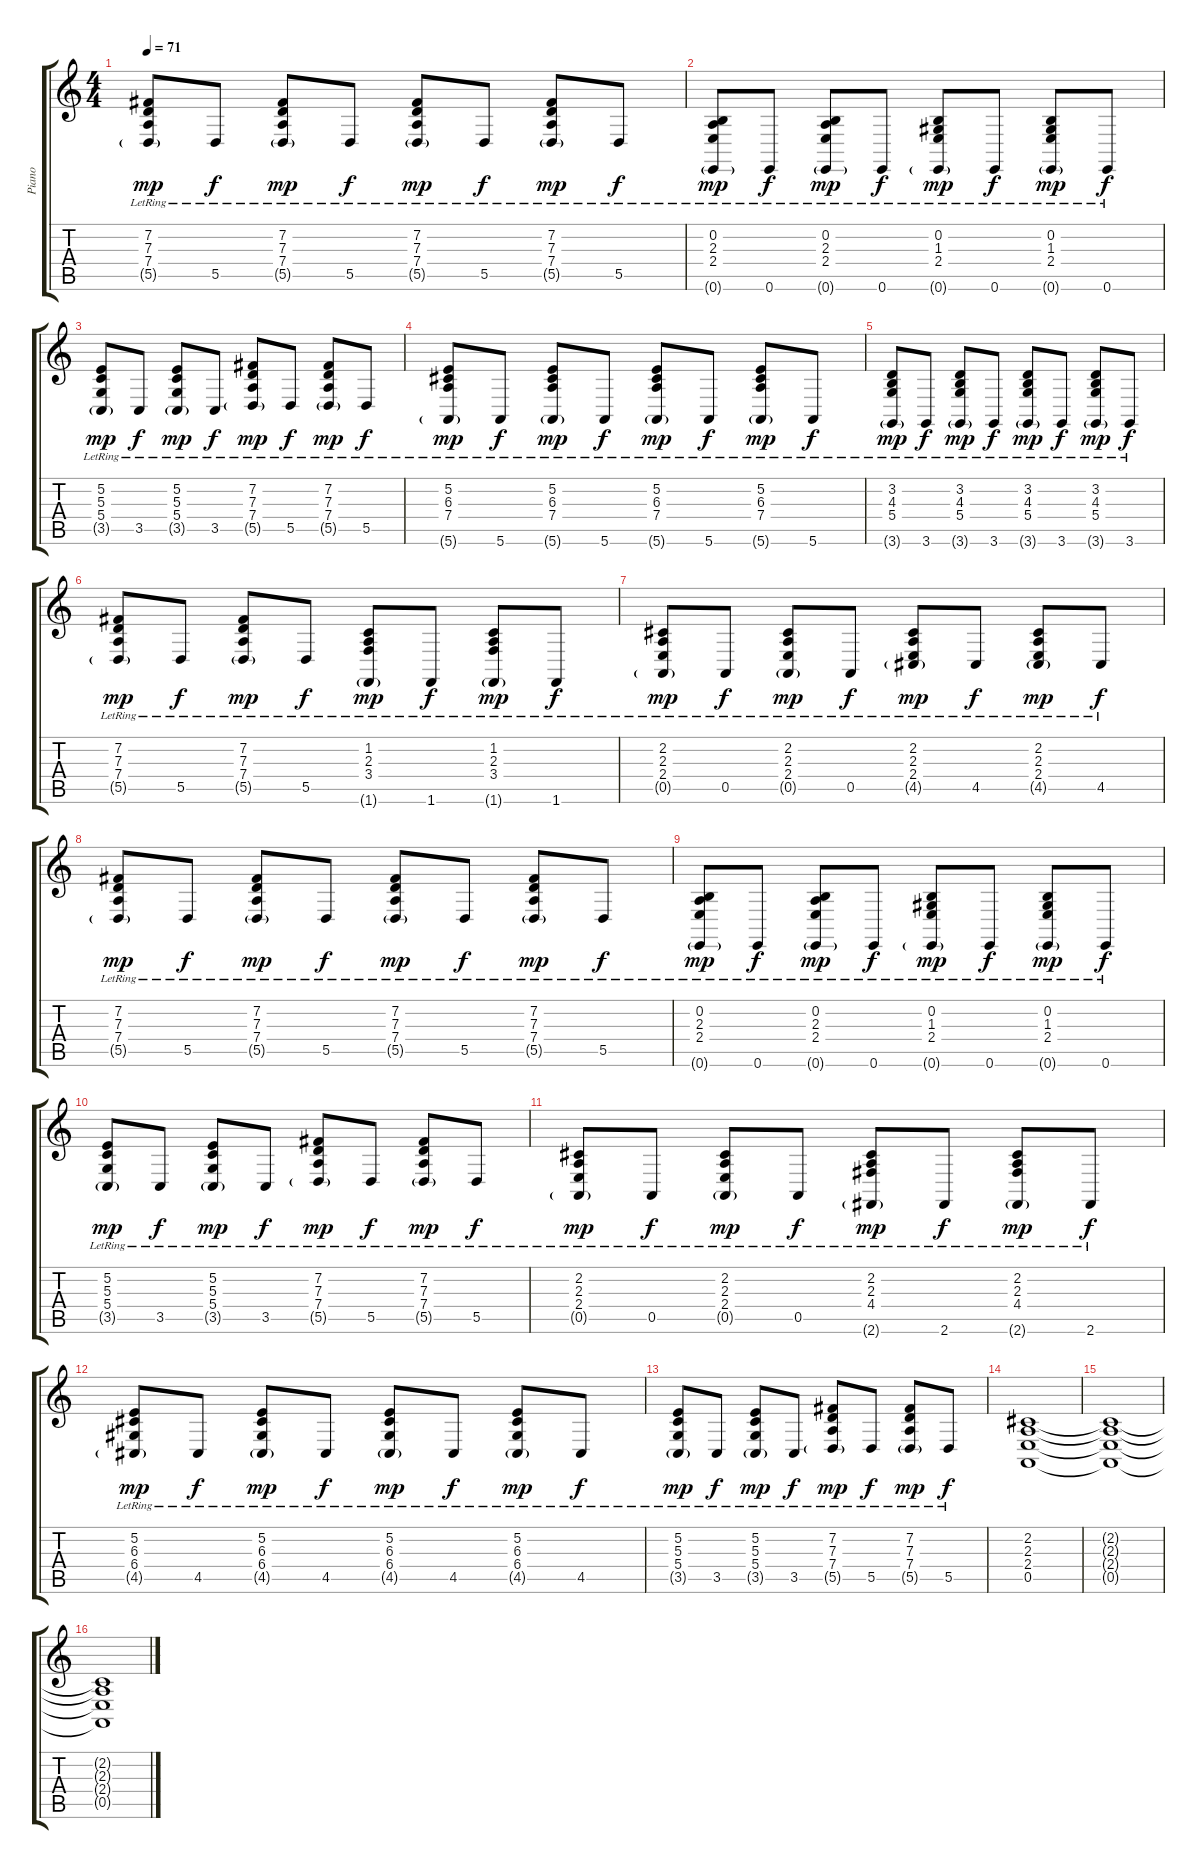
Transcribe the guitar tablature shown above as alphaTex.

\track ("Piano" "Piano") {instrument brightacousticpiano}
\staff {score tabs}
\tuning (E4 B3 G3 D3 A2 E2) {hide}
\ts (4 4)
\tempo 71
\clef g2
\ks c
(7.2{lr} 7.3{lr} 7.4{lr} 5.5{g}).8{dy mp} 5.5{lr}.8{dy f} (7.2{lr} 7.3{lr} 7.4{lr} 5.5{g}).8{dy mp} 5.5{lr}.8{dy f} (7.2{lr} 7.3{lr} 7.4{lr} 5.5{g}).8{dy mp} 5.5{lr}.8{dy f} (7.2{lr} 7.3{lr} 7.4{lr} 5.5{g}).8{dy mp} 5.5{lr}.8{dy f} |
(0.2{lr} 2.3{lr} 2.4{lr} 0.6{g}).8{dy mp} 0.6{lr}.8{dy f} (0.2{lr} 2.3{lr} 2.4{lr} 0.6{g}).8{dy mp} 0.6{lr}.8{dy f} (0.2{lr} 1.3{lr} 2.4{lr} 0.6{g}).8{dy mp} 0.6{lr}.8{dy f} (0.2{lr} 1.3{lr} 2.4{lr} 0.6{g}).8{dy mp} 0.6{lr}.8{dy f} |
(5.2{lr} 5.3{lr} 5.4{lr} 3.5{g}).8{dy mp} 3.5{lr}.8{dy f} (5.2{lr} 5.3{lr} 5.4{lr} 3.5{g}).8{dy mp} 3.5{lr}.8{dy f} (7.2{lr} 7.3{lr} 7.4{lr} 5.5{g}).8{dy mp} 5.5{lr}.8{dy f} (7.2{lr} 7.3{lr} 7.4{lr} 5.5{g}).8{dy mp} 5.5{lr}.8{dy f} |
(5.2{lr} 6.3{lr} 7.4{lr} 5.6{g}).8{dy mp} 5.6{lr}.8{dy f} (5.2{lr} 6.3{lr} 7.4{lr} 5.6{g}).8{dy mp} 5.6{lr}.8{dy f} (5.2{lr} 6.3{lr} 7.4{lr} 5.6{g}).8{dy mp} 5.6{lr}.8{dy f} (5.2{lr} 6.3{lr} 7.4{lr} 5.6{g}).8{dy mp} 5.6{lr}.8{dy f} |
(3.2{lr} 4.3{lr} 5.4{lr} 3.6{g}).8{dy mp} 3.6{lr}.8{dy f} (3.2{lr} 4.3{lr} 5.4{lr} 3.6{g}).8{dy mp} 3.6{lr}.8{dy f} (3.2{lr} 4.3{lr} 5.4{lr} 3.6{g}).8{dy mp} 3.6{lr}.8{dy f} (3.2{lr} 4.3{lr} 5.4{lr} 3.6{g}).8{dy mp} 3.6{lr}.8{dy f} |
(7.2{lr} 7.3{lr} 7.4{lr} 5.5{g}).8{dy mp} 5.5{lr}.8{dy f} (7.2{lr} 7.3{lr} 7.4{lr} 5.5{g}).8{dy mp} 5.5{lr}.8{dy f} (1.2{lr} 2.3{lr} 3.4{lr} 1.6{g}).8{dy mp} 1.6{lr}.8{dy f} (1.2{lr} 2.3{lr} 3.4{lr} 1.6{g}).8{dy mp} 1.6{lr}.8{dy f} |
(2.2{lr} 2.3{lr} 2.4{lr} 0.5{g}).8{dy mp} 0.5{lr}.8{dy f} (2.2{lr} 2.3{lr} 2.4{lr} 0.5{g}).8{dy mp} 0.5{lr}.8{dy f} (2.2{lr} 2.3{lr} 2.4{lr} 4.5{g}).8{dy mp} 4.5{lr}.8{dy f} (2.2{lr} 2.3{lr} 2.4{lr} 4.5{g}).8{dy mp} 4.5{lr}.8{dy f} |
(7.2{lr} 7.3{lr} 7.4{lr} 5.5{g}).8{dy mp} 5.5{lr}.8{dy f} (7.2{lr} 7.3{lr} 7.4{lr} 5.5{g}).8{dy mp} 5.5{lr}.8{dy f} (7.2{lr} 7.3{lr} 7.4{lr} 5.5{g}).8{dy mp} 5.5{lr}.8{dy f} (7.2{lr} 7.3{lr} 7.4{lr} 5.5{g}).8{dy mp} 5.5{lr}.8{dy f} |
(0.2{lr} 2.3{lr} 2.4{lr} 0.6{g}).8{dy mp} 0.6{lr}.8{dy f} (0.2{lr} 2.3{lr} 2.4{lr} 0.6{g}).8{dy mp} 0.6{lr}.8{dy f} (0.2{lr} 1.3{lr} 2.4{lr} 0.6{g}).8{dy mp} 0.6{lr}.8{dy f} (0.2{lr} 1.3{lr} 2.4{lr} 0.6{g}).8{dy mp} 0.6{lr}.8{dy f} |
(5.2{lr} 5.3{lr} 5.4{lr} 3.5{g}).8{dy mp} 3.5{lr}.8{dy f} (5.2{lr} 5.3{lr} 5.4{lr} 3.5{g}).8{dy mp} 3.5{lr}.8{dy f} (7.2{lr} 7.3{lr} 7.4{lr} 5.5{g}).8{dy mp} 5.5{lr}.8{dy f} (7.2{lr} 7.3{lr} 7.4{lr} 5.5{g}).8{dy mp} 5.5{lr}.8{dy f} |
(2.2{lr} 2.3{lr} 2.4{lr} 0.5{g}).8{dy mp} 0.5{lr}.8{dy f} (2.2{lr} 2.3{lr} 2.4{lr} 0.5{g}).8{dy mp} 0.5{lr}.8{dy f} (2.2{lr} 2.3{lr} 4.4{lr} 2.6{g}).8{dy mp} 2.6{lr}.8{dy f} (2.2{lr} 2.3{lr} 4.4{lr} 2.6{g}).8{dy mp} 2.6{lr}.8{dy f} |
(5.2{lr} 6.3{lr} 6.4{lr} 4.5{g}).8{dy mp} 4.5{lr}.8{dy f} (5.2{lr} 6.3{lr} 6.4{lr} 4.5{g}).8{dy mp} 4.5{lr}.8{dy f} (5.2{lr} 6.3{lr} 6.4{lr} 4.5{g}).8{dy mp} 4.5{lr}.8{dy f} (5.2{lr} 6.3{lr} 6.4{lr} 4.5{g}).8{dy mp} 4.5{lr}.8{dy f} |
(5.2{lr} 5.3{lr} 5.4{lr} 3.5{g}).8{dy mp} 3.5{lr}.8{dy f} (5.2{lr} 5.3{lr} 5.4{lr} 3.5{g}).8{dy mp} 3.5{lr}.8{dy f} (7.2{lr} 7.3{lr} 7.4{lr} 5.5{g}).8{dy mp} 5.5{lr}.8{dy f} (7.2{lr} 7.3{lr} 7.4{lr} 5.5{g}).8{dy mp} 5.5{lr}.8{dy f} |
(2.2 2.3 2.4 0.5).1 |
(2.2{t} 2.3{t} 2.4{t} 0.5{t}).1 |
(2.2{t} 2.3{t} 2.4{t} 0.5{t}).1
